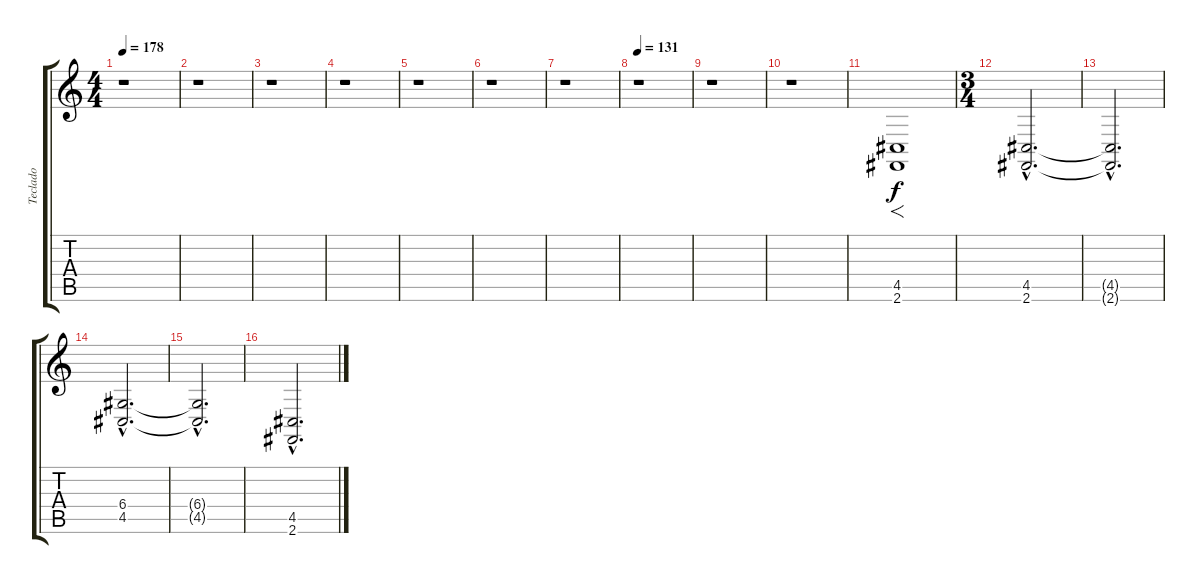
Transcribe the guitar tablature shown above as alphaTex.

\track ("Teclado" "Teclado") {instrument choiraahs}
\staff {score tabs}
\tuning (E4 B3 G3 D3 A2 E2) {hide}
\ts (4 4)
\tempo 178
\clef g2
\ks c
r.1{dy f} |
r.1 |
r.1 |
r.1 |
r.1 |
r.1 |
r.1 |
\tempo 131
r.1 |
r.1 |
r.1 |
(4.5 2.6).1{f} |
\ts (3 4)
(4.5{hac} 2.6{hac}).2{d} |
(4.5{hac t} 2.6{hac t}).2{d} |
(6.4{hac} 4.5{hac}).2{d} |
(6.4{hac t} 4.5{hac t}).2{d} |
(4.5{hac} 2.6{hac}).2{d}
